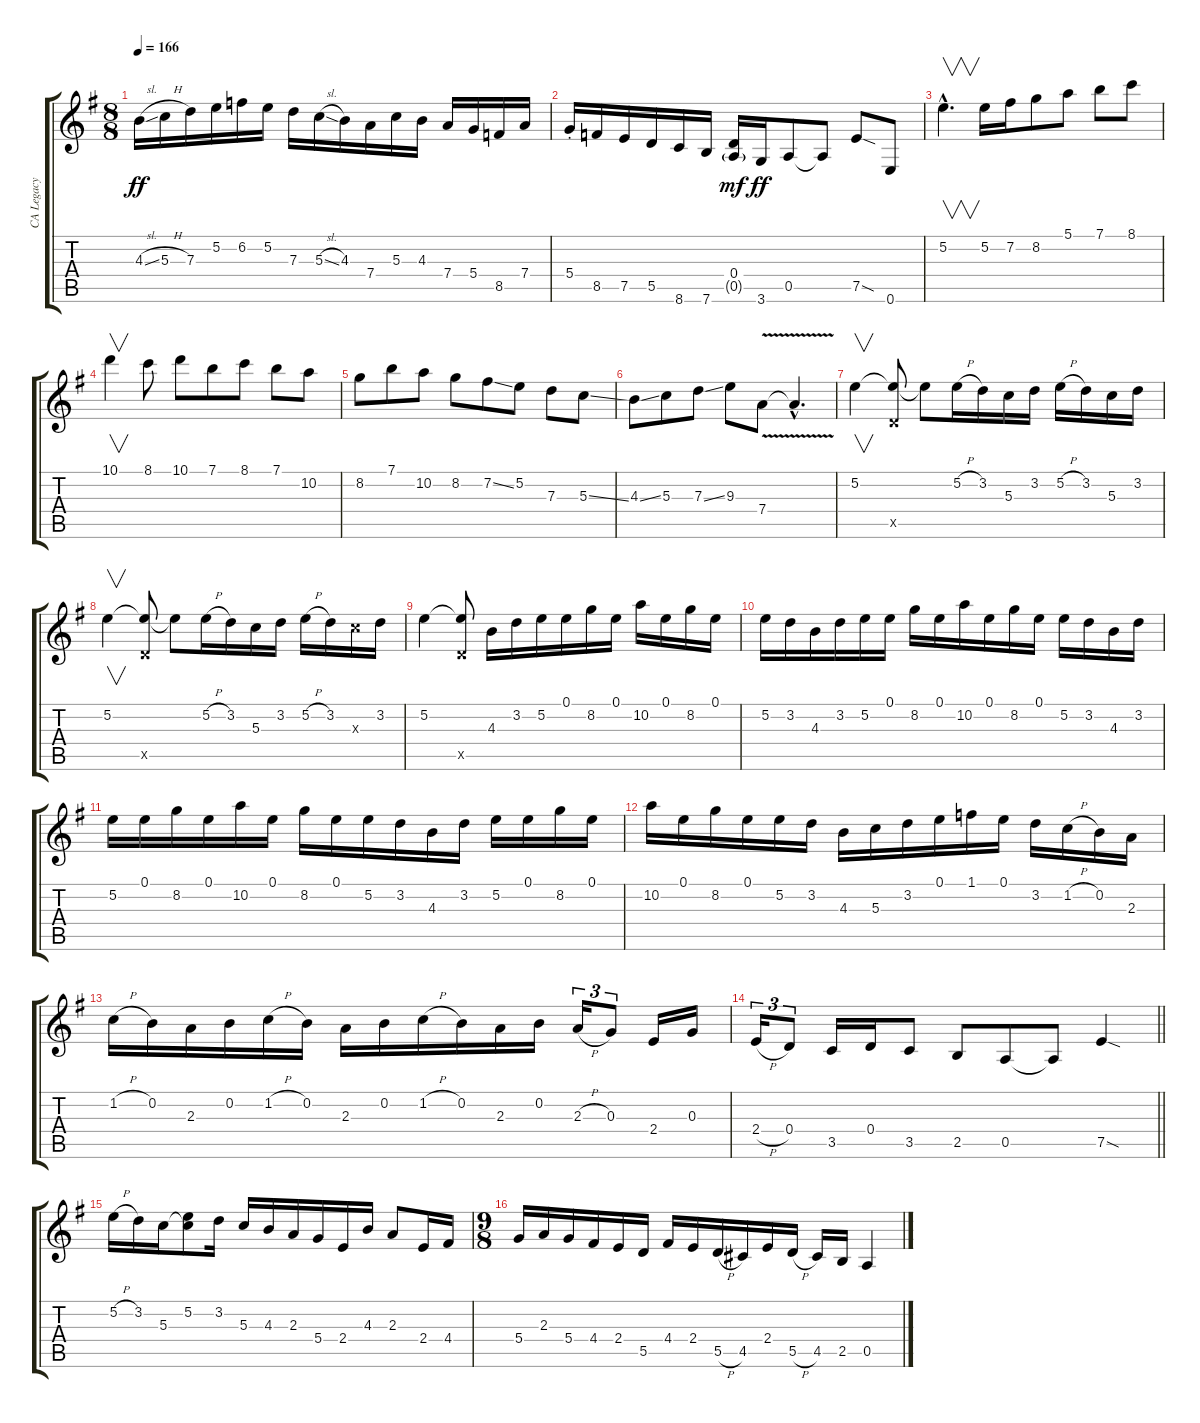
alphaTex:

\track ("CA Legacy" "CA Legacy") {instrument acousticguitarsteel}
\staff {score tabs}
\tuning (E4 B3 G3 D3 A2 E2) {hide}
\ts (8 8)
\tempo 166
\clef g2
\ks g
4.3{sl}.16{dy ff} 5.3{h}.16 7.3.16 5.2.16 6.2.16 5.2.16 7.3.16 5.3{sl}.16 4.3.16 7.4.16 5.3.16 4.3.16 7.4.16 5.4.16 8.5.16 7.4.16 |
5.4{st}.16 8.5.16 7.5.16 5.5.16 8.6.16 7.6.16 (0.4 0.5{g}).16{dy mf} 3.6.16{dy ff} 0.5.8 0.5{t}.8 7.5{sod}.8 0.6.8 |
5.2{hac}.4{v d} 5.2.16 7.2.16 8.2.8 5.1.8 7.1.8 8.1.8 |
10.1.4{v} 8.1.8 10.1.8 7.1.8 8.1.8 7.1.8 10.2.8 |
8.2.8 7.1.8 10.2.8 8.2.8 7.2{ss}.8 5.2.8 7.3.8 5.3{ss}.8 |
4.3{ss}.8 5.3.8 7.3{ss}.8 9.3.8 7.4{v}.8 7.4{v hac t}.4{d} |
5.2.4{v} (5.2{t} 5.5{x}).8 5.2{t}.8 5.2{h}.16 3.2.16 5.3.16 3.2.16 5.2{h}.16 3.2.16 5.3.16 3.2.16 |
5.2.4{v} (5.2{t} 5.5{x}).8 5.2{t}.8 5.2{h}.16 3.2.16 5.3.16 3.2.16 5.2{h}.16 3.2.16 5.3{x}.16 3.2.16 |
5.2.4 (5.2{t} 5.5{x}).8 4.3.16 3.2.16 5.2.16 0.1.16 8.2.16 0.1.16 10.2.16 0.1.16 8.2.16 0.1.16 |
5.2.16 3.2.16 4.3.16 3.2.16 5.2.16 0.1.16 8.2.16 0.1.16 10.2.16 0.1.16 8.2.16 0.1.16 5.2.16 3.2.16 4.3.16 3.2.16 |
5.2.16 0.1.16 8.2.16 0.1.16 10.2.16 0.1.16 8.2.16 0.1.16 5.2.16 3.2.16 4.3.16 3.2.16 5.2.16 0.1.16 8.2.16 0.1.16 |
10.2.16 0.1.16 8.2.16 0.1.16 5.2.16 3.2.16 4.3.16 5.3.16 3.2.16 0.1.16 1.1.16 0.1.16 3.2.16 1.2{h}.16 0.2.16 2.3.16 |
1.2{h}.16 0.2.16 2.3.16 0.2.16 1.2{h}.16 0.2.16 2.3.16 0.2.16 1.2{h}.16 0.2.16 2.3.16 0.2.16 2.3{h}.16{tu (3 2)} 0.3.8{tu (3 2)} 2.4.16 0.3.16 |
\barLineRight lightlight
2.4{h}.16{tu (3 2)} 0.4.8{tu (3 2)} 3.5.16 0.4.16 3.5.8 2.5.8 0.5.8 0.5{t}.8 7.5{sod}.4 |
5.2{h}.16 3.2.16 5.3.16 (5.2 5.3{t}).8 3.2.16 5.3.16 4.3.16 2.3.16 5.4.16 2.4.16 4.3.16 2.3.8 2.4.16 4.4.16 |
\ts (9 8)
5.4.16 2.3.16 5.4.16 4.4.16 2.4.16 5.5.16 4.4.16 2.4.16 5.5{h}.16 4.5.16 2.4.16 5.5{h}.16 4.5.16 2.5.16 0.5.4
